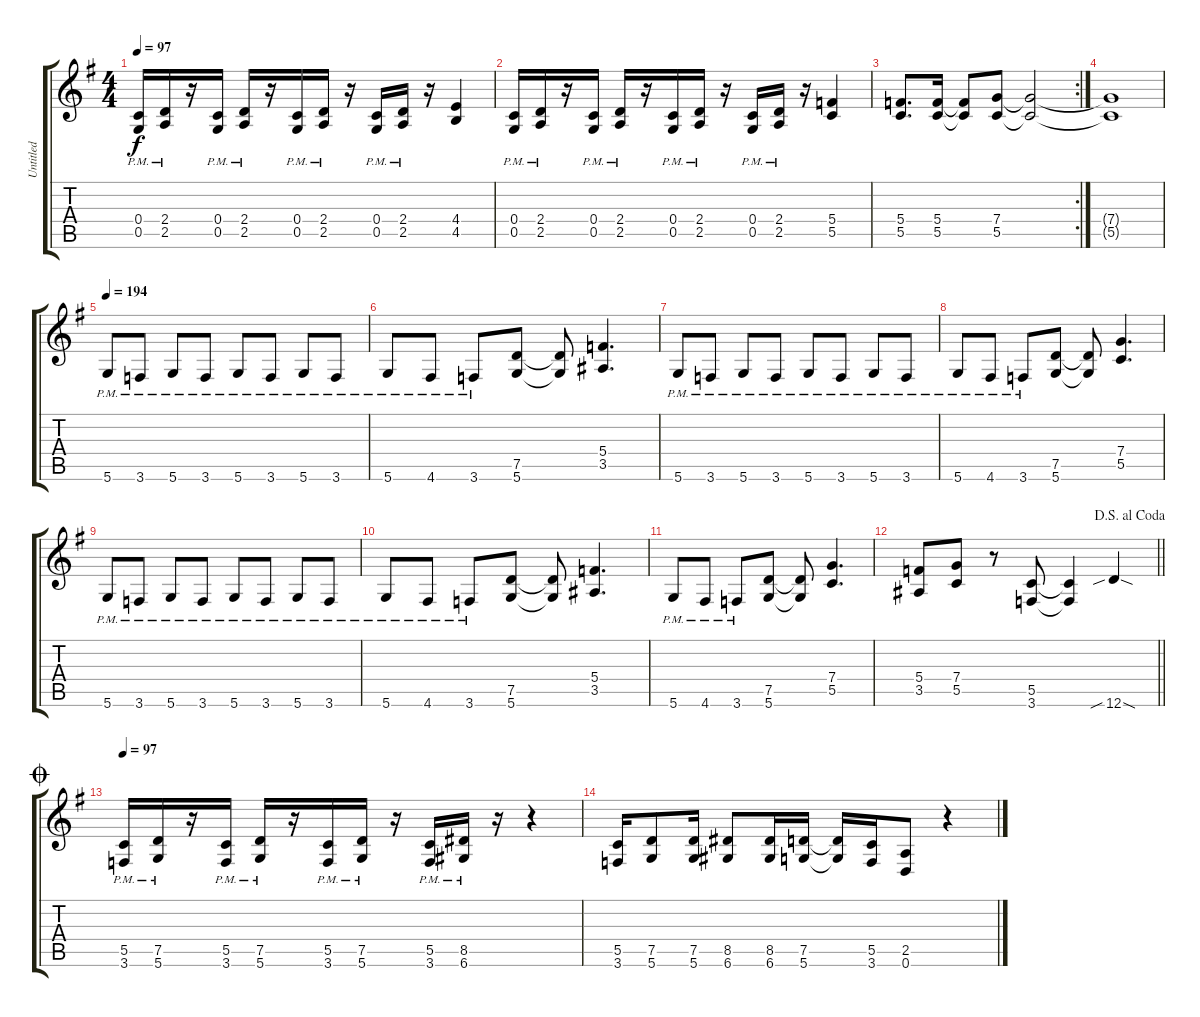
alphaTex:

\track ("Untitled" "Untitled") {instrument distortionguitar}
\staff {score tabs}
\tuning (D4 A3 F3 C3 G2 D2) {hide}
\ts (4 4)
\tempo 97
\clef g2
\ks g
(0.4{pm} 0.5{pm}).16{dy f} (2.4{pm} 2.5{pm}).16 r.16 (0.4{pm} 0.5{pm}).16 (2.4{pm} 2.5{pm}).16 r.16 (0.4{pm} 0.5{pm}).16 (2.4{pm} 2.5{pm}).16 r.16 (0.4{pm} 0.5{pm}).16 (2.4{pm} 2.5{pm}).16 r.16 (4.4 4.5).4 |
(0.4{pm} 0.5{pm}).16 (2.4{pm} 2.5{pm}).16 r.16 (0.4{pm} 0.5{pm}).16 (2.4{pm} 2.5{pm}).16 r.16 (0.4{pm} 0.5{pm}).16 (2.4{pm} 2.5{pm}).16 r.16 (0.4{pm} 0.5{pm}).16 (2.4{pm} 2.5{pm}).16 r.16 (5.4 5.5).4 |
\rc 2
(5.4 5.5).8{d} (5.4 5.5).16 (5.4{t} 5.5{t}).8 (7.4 5.5).8 (7.4{t} 5.5{t}).2 |
(7.4{t} 5.5{t}).1 |
\tempo 194
5.6{pm}.8 3.6{pm}.8 5.6{pm}.8 3.6{pm}.8 5.6{pm}.8 3.6{pm}.8 5.6{pm}.8 3.6{pm}.8 |
5.6{pm}.8 4.6{pm}.8 3.6{pm}.8 (7.5 5.6).8 (7.5{t} 5.6{t}).8 (5.4 3.5).4{d} |
5.6{pm}.8 3.6{pm}.8 5.6{pm}.8 3.6{pm}.8 5.6{pm}.8 3.6{pm}.8 5.6{pm}.8 3.6{pm}.8 |
5.6{pm}.8 4.6{pm}.8 3.6{pm}.8 (7.5 5.6).8 (7.5{t} 5.6{t}).8 (7.4 5.5).4{d} |
5.6{pm}.8 3.6{pm}.8 5.6{pm}.8 3.6{pm}.8 5.6{pm}.8 3.6{pm}.8 5.6{pm}.8 3.6{pm}.8 |
5.6{pm}.8 4.6{pm}.8 3.6{pm}.8 (7.5 5.6).8 (7.5{t} 5.6{t}).8 (5.4 3.5).4{d} |
5.6{pm}.8 4.6{pm}.8 3.6{pm}.8 (7.5 5.6).8 (7.5{t} 5.6{t}).8 (7.4 5.5).4{d} |
\jump dalsegnoalcoda
\barLineRight lightlight
(5.4 3.5).8 (7.4 5.5).8 r.8 (5.5 3.6).8 (5.5{t} 3.6{t}).4 12.6{sib sod}.4 |
\jump coda
\tempo 97
(5.5{pm} 3.6{pm}).16 (7.5{pm} 5.6{pm}).16 r.16 (5.5{pm} 3.6{pm}).16 (7.5{pm} 5.6{pm}).16 r.16 (5.5{pm} 3.6{pm}).16 (7.5{pm} 5.6{pm}).16 r.16 (5.5{pm} 3.6{pm}).16 (8.5{pm} 6.6{pm}).16 r.16 r.4 |
(5.5 3.6).16 (7.5 5.6).8 (7.5 5.6).16 (8.5 6.6).8 (8.5 6.6).16 (7.5 5.6).16 (7.5{t} 5.6{t}).16 (5.5 3.6).16 (2.5 0.6).8 r.4
